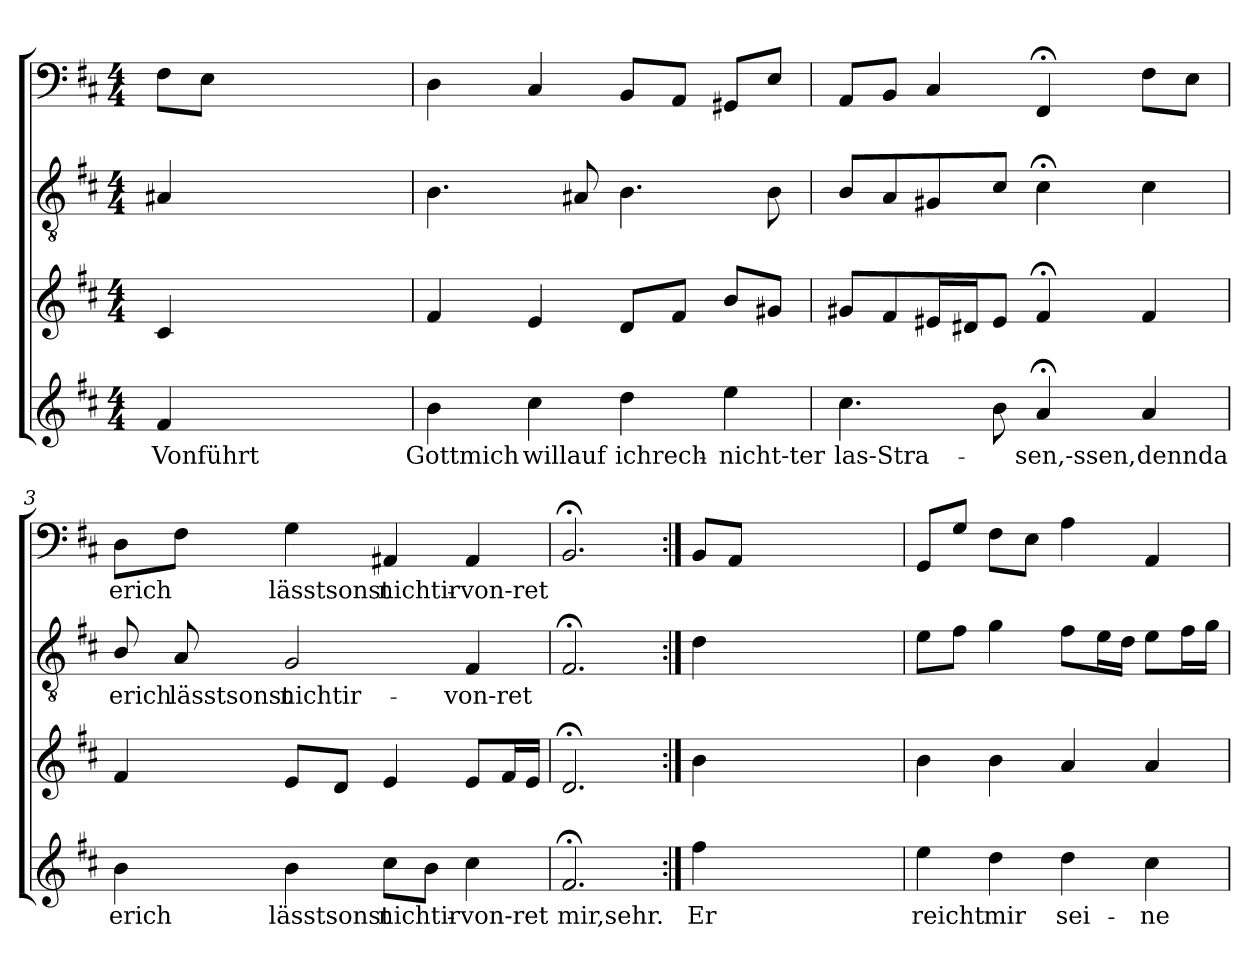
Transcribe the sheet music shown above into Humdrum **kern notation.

**kern	**text	**kern	**kern	**text	**kern	**text
*part4	*part4	*part3	*part2	*part2	*part1	*part1
*staff4	*staff4	*staff3	*staff2	*staff2	*staff1	*staff1
*clefG2	*	*clefG2	*clefGv2	*	*clefF4	*
*k[f#c#]	*	*k[f#c#]	*k[f#c#]	*	*k[f#c#]	*
*b:	*	*b:	*b:	*	*b:	*
*M4/4	*	*M4/4	*M4/4	*	*M4/4	*
=	=	=	=	=	=	=
4f#/	Vonführt	4c#/	4A#X/	.	8F#\L	.
.	.	.	.	.	8E\J	.
2ryy	.	2ryy	2ryy	.	2ryy	.
4ryy	.	4ryy	4ryy	.	4ryy	.
=1	=1	=1	=1	=1	=1	=1
4b\	Gottmich	4f#/	4.B\	.	4D\	.
4cc#\	willauf	4e/	.	.	4C#/	.
.	.	.	8A#X/	.	.	.
4dd\	ichrech-	8d/L	4.B\	.	8BB/L	.
.	.	8f#/J	.	.	8AA/J	.
4ee\	nicht-ter	8b/L	.	.	8GG#X/L	.
.	.	8g#X/J	8B\	.	8E/J	.
=2	=2	=2	=2	=2	=2	=2
4.cc#\	las-Stra-	8g#X/L	8B/L	.	8AA/L	.
.	.	8f#/	8A/	.	8BB/J	.
.	.	16e#X/L	8G#X/	.	4C#/	.
.	.	16d#X/J	.	.	.	.
8b\	.	8e#/J	8c#/J	.	.	.
4a;</	-sen,-ssen,	4f#;</	4c#;<\	.	4FF#;</	.
4a/	dennda	4f#/	4c#\	.	8F#\L	.
.	.	.	.	.	8E\J	.
=3	=3	=3	=3	=3	=3	=3
4b\	erich	4f#/	8B/	erich	8D\L	erich
.	.	.	8A/	lässtsonst	8F#\J	.
4b\	lässtsonst	8e/L	2G/	nichtir-	4G\	lässtsonst
.	.	8d/J	.	.	.	.
8cc#\L	nichtir-	4e/	.	.	4AA#X/	nichtir-
8b\J	.	.	.	.	.	.
4cc#\	von-ret	8e/L	4F#/	von-ret	4AA#/	von-ret
.	.	16f#/L	.	.	.	.
.	.	16e/JJ	.	.	.	.
=4	=4	=4	=4	=4	=4	=4
2.f#;</	mir,sehr.	2.d;</	2.F#;</	.	2.BB;</	.
=:|!	=:|!	=:|!	=:|!	=:|!	=:|!	=:|!
4ff#\	Er	4b\	4d\	.	8BB/L	.
.	.	.	.	.	8AA/J	.
2ryy	.	2ryy	2ryy	.	2ryy	.
4ryy	.	4ryy	4ryy	.	4ryy	.
=5	=5	=5	=5	=5	=5	=5
4ee\	reicht	4b\	8e\L	.	8GG/L	.
.	.	.	8f#\J	.	8G/J	.
4dd\	mir	4b\	4g\	.	8F#\L	.
.	.	.	.	.	8E\J	.
4dd\	sei-	4a/	8f#\L	.	4A\	.
.	.	.	16e\L	.	.	.
.	.	.	16d\JJ	.	.	.
4cc#\	-ne	4a/	8e\L	.	4AA/	.
.	.	.	16f#\L	.	.	.
.	.	.	16g\JJ	.	.	.
=	=	=	=	=	=	=
*-	*-	*-	*-	*-	*-	*-
